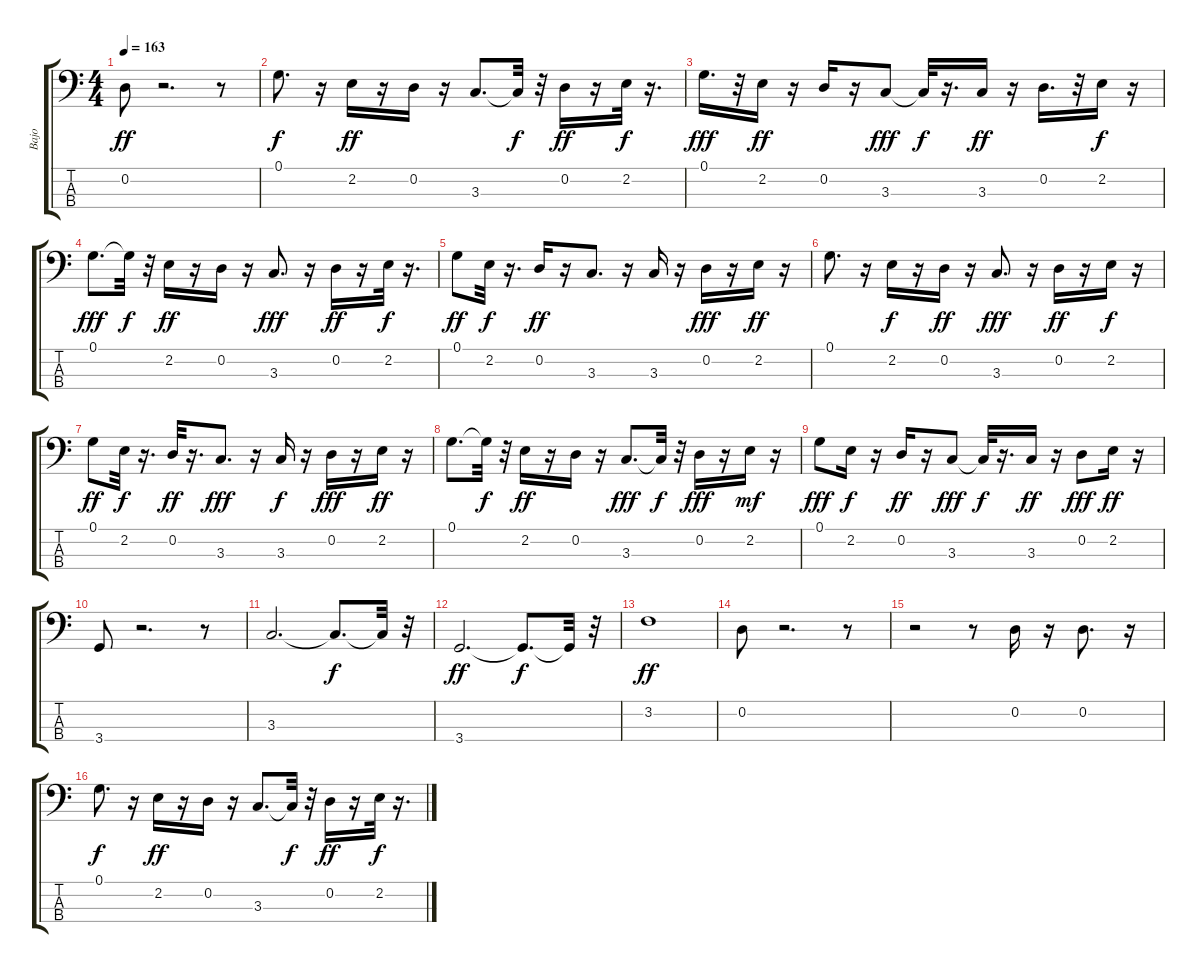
\track ("Bajo" "Bajo") {instrument electricbassfinger}
\staff {score tabs}
\tuning (G2 D2 A1 E1) {hide}
\ts (4 4)
\tempo 163
\clef f4
\ks c
0.2.8{dy ff} r.2{d} r.8 |
0.1.8{d dy f} r.16 2.2.16{dy ff} r.16 0.2.16 r.16 3.3.8{d} 3.3{t}.32{dy f} r.32 0.2.16{dy ff} r.16 2.2.32{dy f} r.16{d} |
0.1.16{d dy fff} r.32 2.2.16{dy ff} r.16 0.2.16 r.16 3.3.8{dy fff} 3.3{t}.32{dy f} r.16{d} 3.3.16{dy ff} r.16 0.2.16{d} r.32 2.2.16{dy f} r.16 |
0.1.8{d dy fff} 0.1{t}.32{dy f} r.32 2.2.16{dy ff} r.16 0.2.16 r.16 3.3.8{d dy fff} r.16 0.2.16{dy ff} r.16 2.2.32{dy f} r.16{d} |
0.1.8{dy ff} 2.2.32{dy f} r.16{d} 0.2.16{dy ff} r.16 3.3.8{d} r.16 3.3.16 r.16 0.2.16{dy fff} r.16 2.2.16{dy ff} r.16 |
0.1.8{d} r.16 2.2.16{dy f} r.16 0.2.16{dy ff} r.16 3.3.8{d dy fff} r.16 0.2.16{dy ff} r.16 2.2.16{dy f} r.16 |
0.1.8{dy ff} 2.2.32{dy f} r.16{d} 0.2.32{dy ff} r.16{d} 3.3.8{d dy fff} r.16 3.3.16{dy f} r.16 0.2.16{dy fff} r.16 2.2.16{dy ff} r.16 |
0.1.8{d} 0.1{t}.32{dy f} r.32 2.2.16{dy ff} r.16 0.2.16 r.16 3.3.8{d dy fff} 3.3{t}.32{dy f} r.32 0.2.16{dy fff} r.16 2.2.16{dy mf} r.16 |
0.1.8{dy fff} 2.2.16{dy f} r.16 0.2.16{dy ff} r.16 3.3.8{dy fff} 3.3{t}.32{dy f} r.16{d} 3.3.16{dy ff} r.16 0.2.8{dy fff} 2.2.16{dy ff} r.16 |
3.4.8 r.2{d} r.8 |
3.3.2{d} 3.3{t}.8{d dy f} 3.3{t}.32 r.32 |
3.4.2{d dy ff} 3.4{t}.8{d dy f} 3.4{t}.32 r.32 |
3.2.1{dy ff} |
0.2.8 r.2{d} r.8 |
r.2 r.8 0.2.16 r.16 0.2.8{d} r.16 |
0.1.8{d dy f} r.16 2.2.16{dy ff} r.16 0.2.16 r.16 3.3.8{d} 3.3{t}.32{dy f} r.32 0.2.16{dy ff} r.16 2.2.32{dy f} r.16{d}
